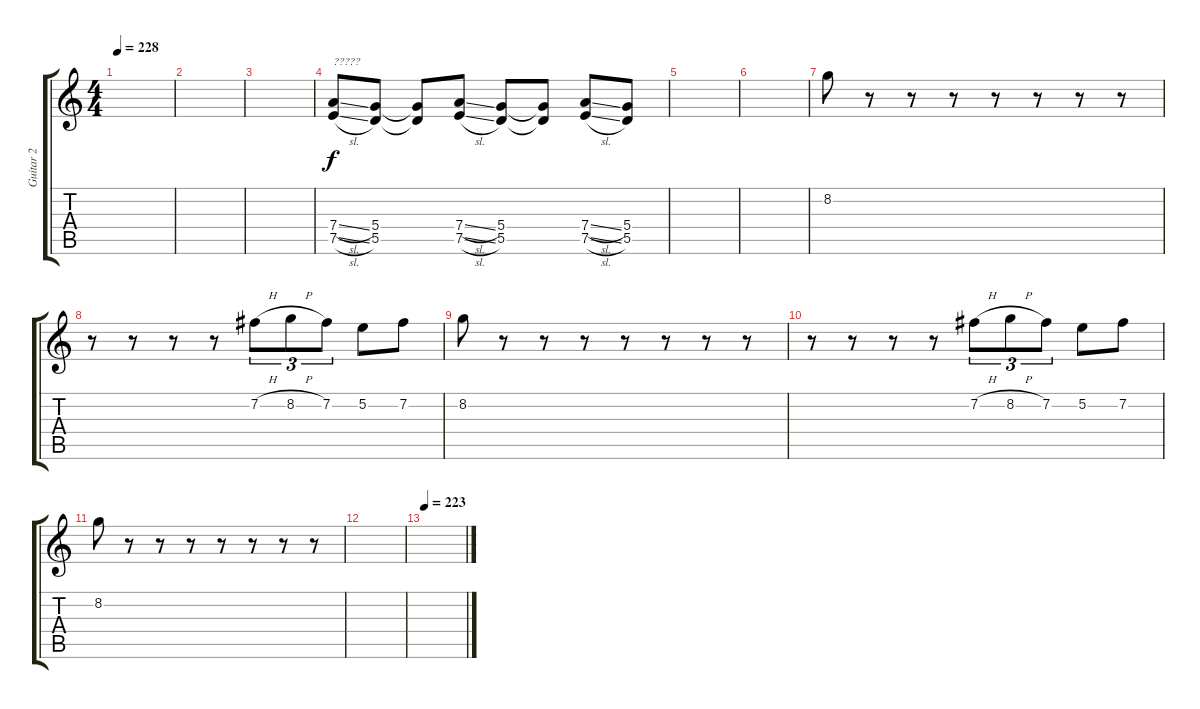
\track ("Guitar 2" "Guitar 2") {instrument distortionguitar}
\staff {score tabs}
\tuning (E4 B3 G3 D3 A2 E2) {hide}
\ts (4 4)
\tempo 228
\clef g2
\ks c
|
|
|
(7.4{sl} 7.5{sl}).8{txt "?????"} (5.4 5.5).8 (5.4{t} 5.5{t}).8 (7.4{sl} 7.5{sl}).8 (5.4 5.5).8 (5.4{t} 5.5{t}).8 (7.4{sl} 7.5{sl}).8 (5.4 5.5).8 |
|
|
8.2.8 r.8 r.8 r.8 r.8 r.8 r.8 r.8 |
r.8 r.8 r.8 r.8 7.2{h}.8{tu (3 2)} 8.2{h}.8{tu (3 2)} 7.2.8{tu (3 2)} 5.2.8 7.2.8 |
8.2.8 r.8 r.8 r.8 r.8 r.8 r.8 r.8 |
r.8 r.8 r.8 r.8 7.2{h}.8{tu (3 2)} 8.2{h}.8{tu (3 2)} 7.2.8{tu (3 2)} 5.2.8 7.2.8 |
8.2.8 r.8 r.8 r.8 r.8 r.8 r.8 r.8 |
|
\tempo 223
